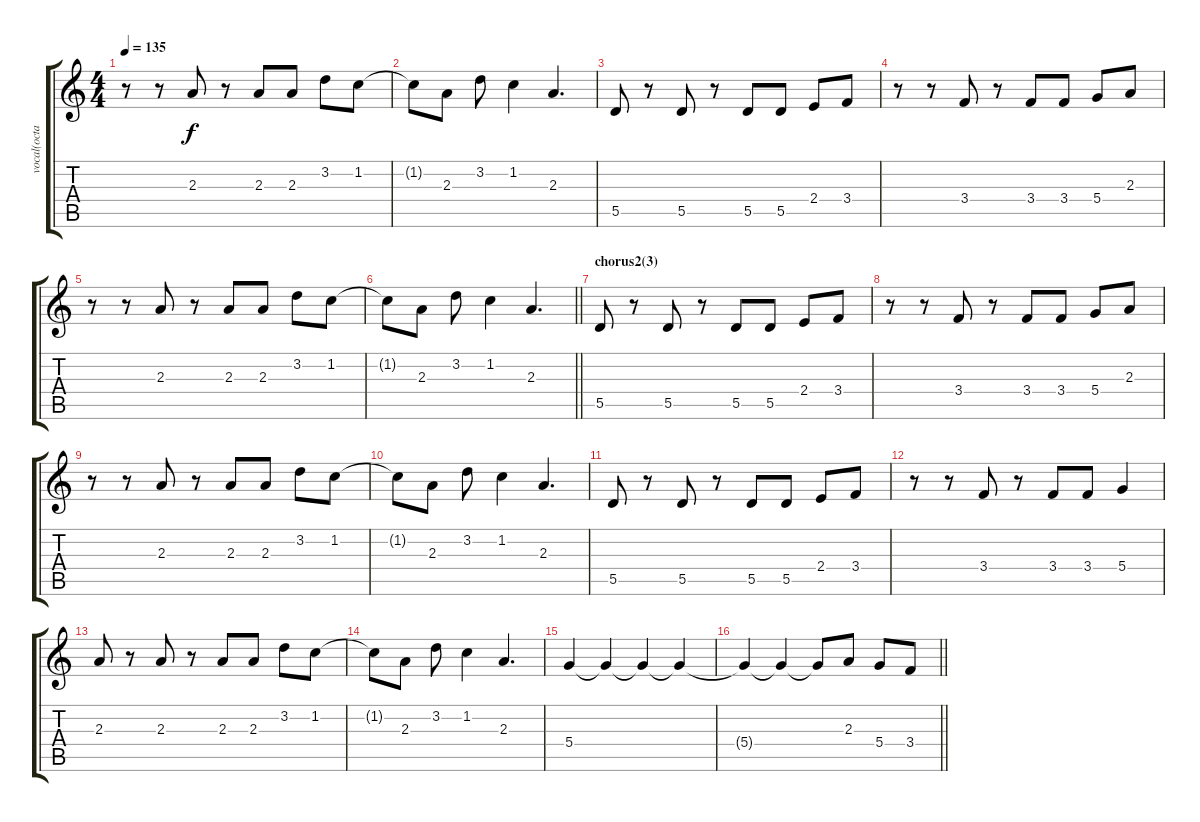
\track ("vocal(octave)" "vocal(octa") {mute instrument distortionguitar}
\staff {score tabs}
\tuning (E4 B3 G3 D3 A2 E2) {hide}
\ts (4 4)
\tempo 135
\clef g2
\ks c
r.8{dy f} r.8 2.3.8 r.8 2.3.8 2.3.8 3.2.8 1.2.8 |
1.2{t}.8 2.3.8 3.2.8 1.2.4 2.3.4{d} |
5.5.8 r.8 5.5.8 r.8 5.5.8 5.5.8 2.4.8 3.4.8 |
r.8 r.8 3.4.8 r.8 3.4.8 3.4.8 5.4.8 2.3.8 |
r.8 r.8 2.3.8 r.8 2.3.8 2.3.8 3.2.8 1.2.8 |
\barLineRight lightlight
1.2{t}.8 2.3.8 3.2.8 1.2.4 2.3.4{d} |
\section ("" "chorus2(3)")
5.5.8 r.8 5.5.8 r.8 5.5.8 5.5.8 2.4.8 3.4.8 |
r.8 r.8 3.4.8 r.8 3.4.8 3.4.8 5.4.8 2.3.8 |
r.8 r.8 2.3.8 r.8 2.3.8 2.3.8 3.2.8 1.2.8 |
1.2{t}.8 2.3.8 3.2.8 1.2.4 2.3.4{d} |
5.5.8 r.8 5.5.8 r.8 5.5.8 5.5.8 2.4.8 3.4.8 |
r.8 r.8 3.4.8 r.8 3.4.8 3.4.8 5.4.4 |
2.3.8 r.8 2.3.8 r.8 2.3.8 2.3.8 3.2.8 1.2.8 |
1.2{t}.8 2.3.8 3.2.8 1.2.4 2.3.4{d} |
5.4.4 5.4{t}.4 5.4{t}.4 5.4{t}.4 |
\barLineRight lightlight
5.4{t}.4 5.4{t}.4 5.4{t}.8 2.3.8 5.4.8 3.4.8
